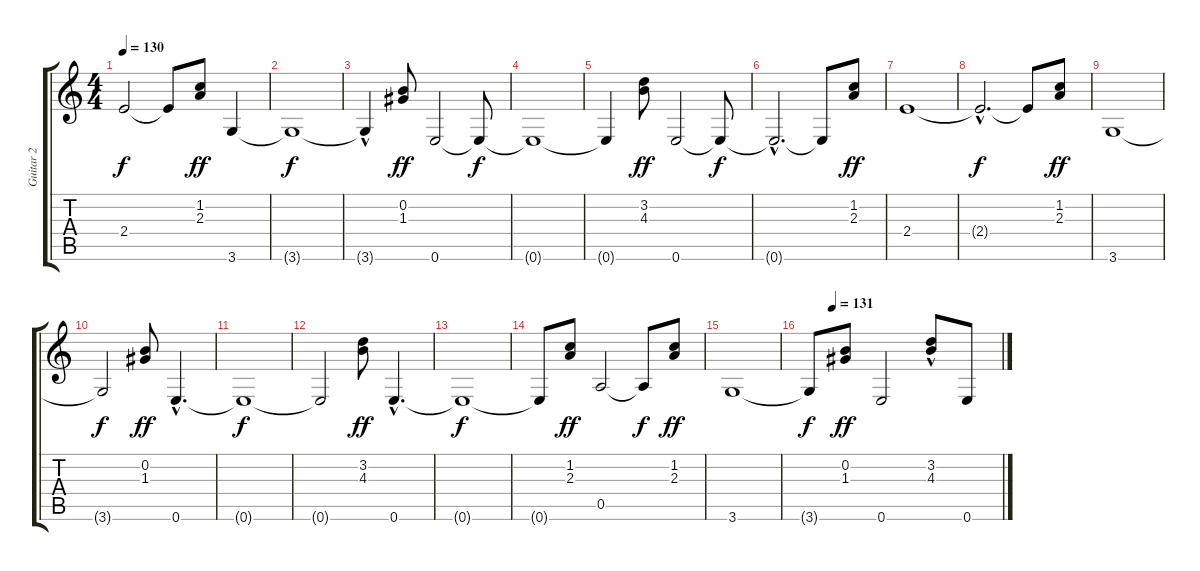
\track ("Guitar 2" "Guitar 2") {instrument electricguitarjazz}
\staff {score tabs}
\tuning (E4 B3 G3 D3 A2 E2) {hide}
\ts (4 4)
\tempo 130
\clef g2
\ks c
2.4{t}.2{dy f} 2.4{t}.8 (1.2 2.3).8{dy ff} 3.6.4 |
3.6{t}.1{dy f} |
3.6{hac t}.4 (0.2 1.3).8{dy ff} 0.6.2 0.6{t}.8{dy f} |
0.6{t}.1 |
0.6{t}.4 (3.2 4.3).8{dy ff} 0.6.2 0.6{t}.8{dy f} |
0.6{hac t}.2{d} 0.6{t}.8 (1.2 2.3).8{dy ff} |
2.4.1 |
2.4{hac t}.2{d dy f} 2.4{t}.8 (1.2 2.3).8{dy ff} |
3.6.1 |
3.6{t}.2{dy f} (0.2 1.3).8{dy ff} 0.6{hac}.4{d} |
0.6{t}.1{dy f} |
0.6{t}.2 (3.2 4.3).8{dy ff} 0.6{hac}.4{d} |
0.6{t}.1{dy f} |
0.6{t}.8 (1.2 2.3).8{dy ff} 0.5.2 0.5{t}.8{dy f} (1.2 2.3).8{dy ff} |
3.6.1 |
\tempo (131 0.125)
3.6{t}.8{dy f} (0.2 1.3).8{dy ff} 0.6.2 (3.2{hac} 4.3{hac}).8 0.6.8
